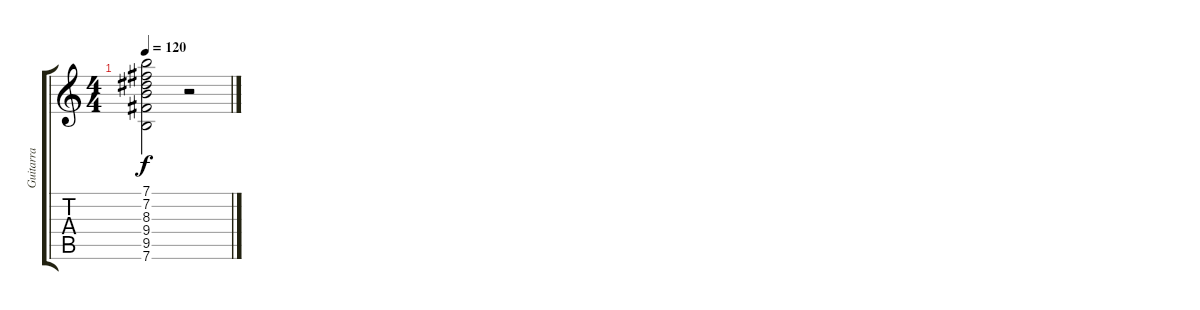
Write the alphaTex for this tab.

\track ("Guitarra" "Guitarra") {instrument acousticguitarsteel}
\staff {score tabs}
\tuning (E4 B3 G3 D3 A2 E2) {hide}
\ts (4 4)
\tempo 120
\clef g2
\ks c
(7.1{t} 7.2{t} 8.3{t} 9.4{t} 9.5{t} 7.6{t}).2{dy f} r.2
